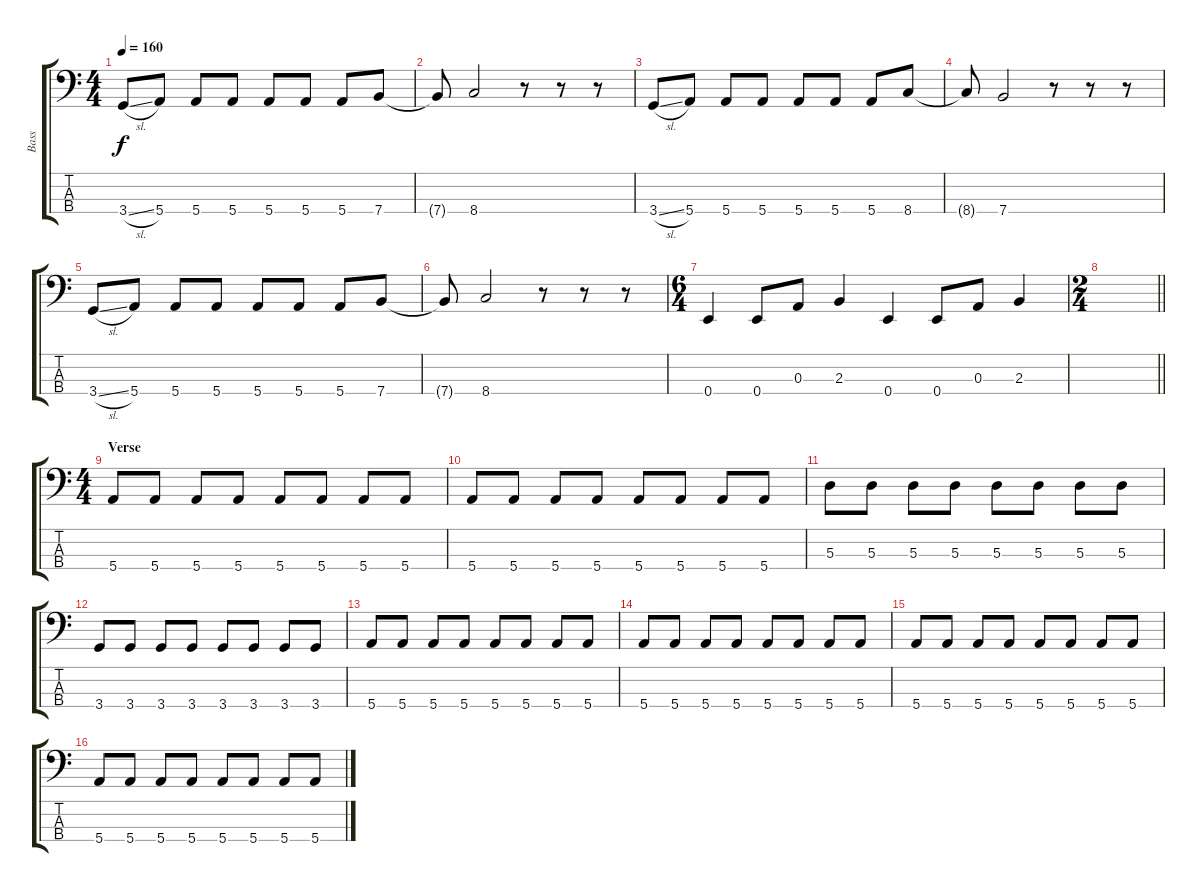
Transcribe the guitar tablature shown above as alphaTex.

\track ("Bass" "Bass") {instrument electricbassfinger}
\staff {score tabs}
\tuning (G2 D2 A1 E1) {hide}
\ts (4 4)
\tempo 160
\clef f4
\ks c
3.4{sl}.8{dy f} 5.4.8 5.4.8 5.4.8 5.4.8 5.4.8 5.4.8 7.4.8 |
7.4{t}.8 8.4.2 r.8 r.8 r.8 |
3.4{sl}.8 5.4.8 5.4.8 5.4.8 5.4.8 5.4.8 5.4.8 8.4.8 |
8.4{t}.8 7.4.2 r.8 r.8 r.8 |
3.4{sl}.8 5.4.8 5.4.8 5.4.8 5.4.8 5.4.8 5.4.8 7.4.8 |
7.4{t}.8 8.4.2 r.8 r.8 r.8 |
\ts (6 4)
0.4.4 0.4.8 0.3.8 2.3.4 0.4.4 0.4.8 0.3.8 2.3.4 |
\ts (2 4)
\barLineRight lightlight
|
\ts (4 4)
\section ("" "Verse ")
5.4.8 5.4.8 5.4.8 5.4.8 5.4.8 5.4.8 5.4.8 5.4.8 |
5.4.8 5.4.8 5.4.8 5.4.8 5.4.8 5.4.8 5.4.8 5.4.8 |
5.3.8 5.3.8 5.3.8 5.3.8 5.3.8 5.3.8 5.3.8 5.3.8 |
3.4.8 3.4.8 3.4.8 3.4.8 3.4.8 3.4.8 3.4.8 3.4.8 |
5.4.8 5.4.8 5.4.8 5.4.8 5.4.8 5.4.8 5.4.8 5.4.8 |
5.4.8 5.4.8 5.4.8 5.4.8 5.4.8 5.4.8 5.4.8 5.4.8 |
5.4.8 5.4.8 5.4.8 5.4.8 5.4.8 5.4.8 5.4.8 5.4.8 |
5.4.8 5.4.8 5.4.8 5.4.8 5.4.8 5.4.8 5.4.8 5.4.8
